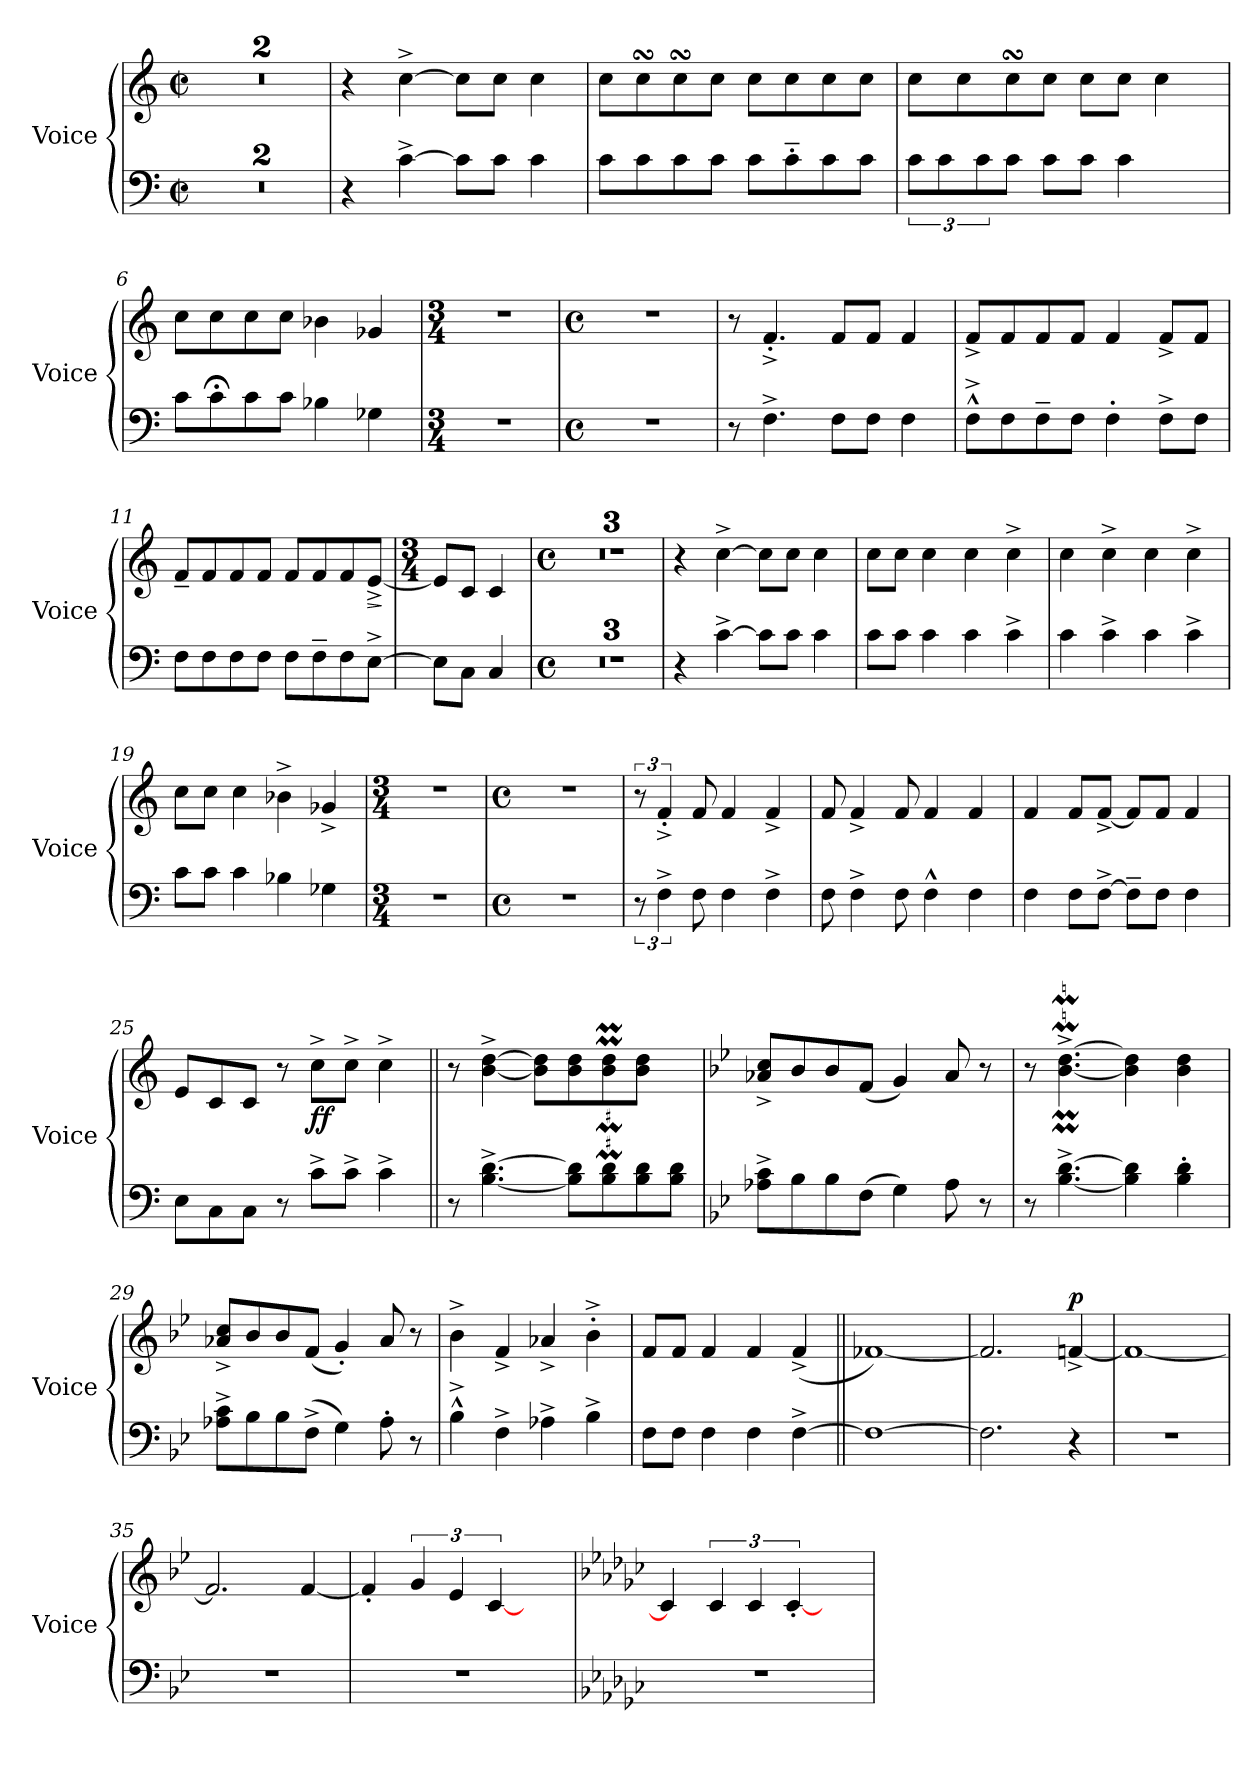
**kern	**kern	**dynam
*part2	*part1	*part1
*staff2	*staff1	*staff1
*I"Voice	*I"Voice	*
*I'Voice	*I'Voice	*
*clefF4	*clefG2	*
*M2/2	*M2/2	*
*met(c|)	*met(c|)	*
=1	=1	=1
1rF	1rdd	.
=2	=2	=2
1rF	1rdd	.
=3	=3	=3
4r	4r	.
[>4c^>\	[>4cc^>\	.
8c\L]	8cc\L]	.
8c\J	8cc\J	.
4c\	4cc\	.
=4	=4	=4
8c\L	8cc\L	.
8c\	8ccsSSs\	.
8c\	8ccsSSs\	.
8c\J	8cc\J	.
8c\L	8cc\L	.
8c~>'>\	8cc\	.
8c\	8cc\	.
8c\J	8cc\J	.
!!LO:LB:g=z
=5	=5	=5
12c\L	8cc\L	.
12c\	.	.
.	8cc\	.
12c\	.	.
8c\J	8ccsSSs\	.
8c\L	8cc\J	.
8c\J	8cc\L	.
4c\	8cc\J	.
.	4cc\	.
8ryy	.	.
=6	=6	=6
8c\L	8cc\L	.
8c;<\	8cc\	.
8c\	8cc\	.
8c\J	8cc\J	.
4B-X\	4b-X\	.
4G-X\	4g-X/	.
=7	=7	=7
*M3/4	*M3/4	*
2.rF	2.rdd	.
=8	=8	=8
*M4/4	*M4/4	*
*met(c)	*met(c)	*
1r	1r	.
=9	=9	=9
8r	8r	.
4.F^>\	4.f'>^</	.
8F\L	8f/L	.
8F\J	8f/J	.
4F\	4f/	.
!!LO:LB:g=z
=10	=10	=10
8F^^>^>\L	8f^</L	.
8F\	8f/	.
8F~>\	8f/	.
8F\J	8f/J	.
4F'>\	4f/	.
8F^>\L	8f^</L	.
8F\J	8f/J	.
=11	=11	=11
8F\L	8f~</L	.
8F\	8f/	.
8F\	8f/	.
8F\J	8f/J	.
8F\L	8f/L	.
8F~>\	8f/	.
8F\	8f/	.
!	!	!LO:HP:b
[>8E^>\J	[<8e^</J	>
.	.	]
=12	=12	=12
*	*M3/4	*
8E\L]	8e/L]	.
8C\J	8c/J	.
4C/	4c/	.
=13	=13	=13
*M4/4	*M4/4	*
*met(c)	*met(c)	*
1r	1r	.
!!LO:LB:g=z
=14	=14	=14
*	*clefG3	*
*M2/2	*M2/2	*
*met(c|)	*met(c|)	*
1rF	1rdd	.
=15	=15	=15
1rF	1rdd	.
=16	=16	=16
4r	4rb	.
[>4c^>\	[>4cc^>\	.
8c\L]	8cc\L]	.
8c\J	8cc\J	.
4c\	4cc\	.
=17	=17	=17
8c\L	8cc\L	.
8c\J	8cc\J	.
4c\	4cc\	.
4c\	4cc\	.
4c^>\	4cc^>\	.
!!LO:LB:g=z
=18	=18	=18
4c\	4cc\	.
4c^>\	4cc^>\	.
4c\	4cc\	.
4c^>\	4cc^>\	.
=19	=19	=19
8c\L	8cc\L	.
8c\J	8cc\J	.
4c\	4cc\	.
4B-X\	4b-X^>\	.
4G-X\	4g-X^</	.
=20	=20	=20
*M3/4	*M3/4	*
2.rF	2.rdd	.
=21	=21	=21
*M4/4	*M4/4	*
*met(c)	*met(c)	*
1r	1r	.
=22	=22	=22
12r	12rb	.
6F^>\	6f'>^</	.
8F\	8f/	.
4F\	4f/	.
4F^>\	4f^</	.
!!LO:LB:g=z
=23	=23	=23
8F\	8f/	.
4F^>\	4f^</	.
8F\	8f/	.
4F^^>\	4f/	.
4F\	4f/	.
=24	=24	=24
4F\	4f/	.
8F\L	8f/L	.
[>8F^>\J	[<8f^</J	.
8F~>\L]	8f/L]	.
8F\J	8f/J	.
4F\	4f/	.
=25	=25	=25
8E\L	8e/L	.
8C\	8c/	.
8C\J	8c/J	.
8r	8rb	.
!	!	!LO:DY:b
8c^>\L	8cc^>\L	ff
8c^>\J	8cc^>\J	.
4c^>\	4cc^>\	.
=26||	=26||	=26||
8r	8rb	.
[<4.B\^> [>4.d\^>	[<4b\^> [>4dd\^>	.
.	8b\] 8dd\]L	.
8B\] 8d\]L	8b\ 8dd\	.
8B\ 8d\	8b\M 8dd\M	.
8B\ 8d\	8b\ 8dd\J	.
8B\ 8d\J	8ryy	.
!!LO:PB:g=z
=27	=27	=27
*k[b-e-]	*k[b-e-]	*
8A-X\^> 8c\^>L	8a-X/^< 8cc/^<L	.
8B-\	8b-/	.
8B-\	8b-/	.
(>8F\J	(<8f/J	.
4G\)	4g/)	.
8A-\	8a-/	.
8r	8rb	.
=28	=28	=28
8r	8rb	.
[<4.B-\^> [>4.d\^>	[<4.b-\M^> [>4.dd\M^>	.
4B-\] 4d\]	4b-\] 4dd\]	.
4B-\'> 4d\'>	4b-\ 4dd\	.
=29	=29	=29
8A-X\^> 8c\^>L	8a-X/^< 8cc/^<L	.
8B-\	8b-/	.
8B-\	8b-/	.
(>8F^>\J	(<8f/J	.
4G\)	4g'</)	.
8A-'>\	8a-/	.
8r	8rb	.
=30	=30	=30
4B-^^>^>\	4b-^>\	.
4F^>\	4f^</	.
4A-X^>\	4a-X^</	.
4B-^>\	4b-'<^>\	.
!!LO:LB:g=z
=31	=31	=31
8F\L	8f/L	.
8F\J	8f/J	.
4F\	4f/	.
4F\	4f/	.
[>4F^>\	(<4f^</	.
=32||	=32||	=32||
1F_	[<1f-X)	.
=33	=33	=33
2.F\]	2.f-/]	.
!	!	!LO:DY:a
4r	[<4f^</	p
=34	=34	=34
1rF	1f_<	.
=35	=35	=35
1rF	2.f/]	.
.	[<4f/	.
=36	=36	=36
1rF	4f'</]	.
.	6g/	.
.	6e-/	.
.	[<6c/	.
.	4ryy	.
!!LO:LB:g=z
=37	=37	=37
*k[b-e-a-d-g-c-]	*k[b-e-a-d-g-c-]	*
1rF	4c-/]	.
.	6c-/	.
.	6c-/	.
.	[<6c-'</	.
.	4ryy	.
=	=	=
*-	*-	*-
